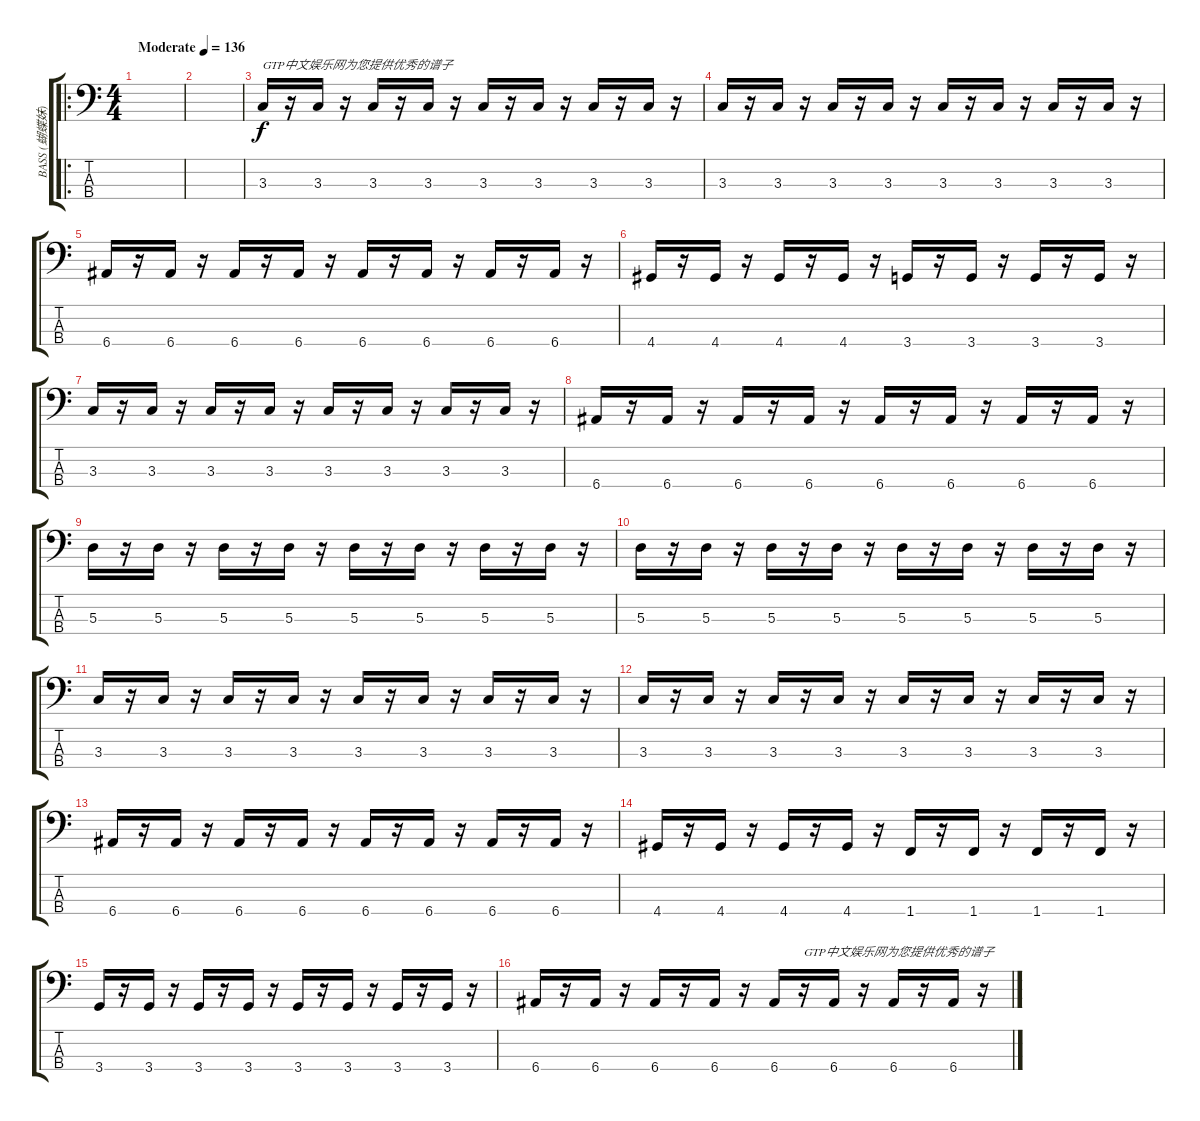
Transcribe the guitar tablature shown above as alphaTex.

\track ("BASS (蝴蝶妹)" "BASS (蝴蝶妹)") {instrument electricbasspick}
\staff {score tabs}
\tuning (G2 D2 A1 E1) {hide}
\ro
\ts (4 4)
\tempo (136 "Moderate")
\clef f4
\ks c
|
|
3.3.16{txt "GTP中文娱乐网为您提供优秀的谱子"} r.16 3.3.16 r.16 3.3.16 r.16 3.3.16 r.16 3.3.16 r.16 3.3.16 r.16 3.3.16 r.16 3.3.16 r.16 |
3.3.16 r.16 3.3.16 r.16 3.3.16 r.16 3.3.16 r.16 3.3.16 r.16 3.3.16 r.16 3.3.16 r.16 3.3.16 r.16 |
6.4.16 r.16 6.4.16 r.16 6.4.16 r.16 6.4.16 r.16 6.4.16 r.16 6.4.16 r.16 6.4.16 r.16 6.4.16 r.16 |
4.4.16 r.16 4.4.16 r.16 4.4.16 r.16 4.4.16 r.16 3.4.16 r.16 3.4.16 r.16 3.4.16 r.16 3.4.16 r.16 |
3.3.16 r.16 3.3.16 r.16 3.3.16 r.16 3.3.16 r.16 3.3.16 r.16 3.3.16 r.16 3.3.16 r.16 3.3.16 r.16 |
6.4.16 r.16 6.4.16 r.16 6.4.16 r.16 6.4.16 r.16 6.4.16 r.16 6.4.16 r.16 6.4.16 r.16 6.4.16 r.16 |
5.3.16 r.16 5.3.16 r.16 5.3.16 r.16 5.3.16 r.16 5.3.16 r.16 5.3.16 r.16 5.3.16 r.16 5.3.16 r.16 |
5.3.16 r.16 5.3.16 r.16 5.3.16 r.16 5.3.16 r.16 5.3.16 r.16 5.3.16 r.16 5.3.16 r.16 5.3.16 r.16 |
3.3.16 r.16 3.3.16 r.16 3.3.16 r.16 3.3.16 r.16 3.3.16 r.16 3.3.16 r.16 3.3.16 r.16 3.3.16 r.16 |
3.3.16 r.16 3.3.16 r.16 3.3.16 r.16 3.3.16 r.16 3.3.16 r.16 3.3.16 r.16 3.3.16 r.16 3.3.16 r.16 |
6.4.16 r.16 6.4.16 r.16 6.4.16 r.16 6.4.16 r.16 6.4.16 r.16 6.4.16 r.16 6.4.16 r.16 6.4.16 r.16 |
4.4.16 r.16 4.4.16 r.16 4.4.16 r.16 4.4.16 r.16 1.4.16 r.16 1.4.16 r.16 1.4.16 r.16 1.4.16 r.16 |
3.4.16 r.16 3.4.16 r.16 3.4.16 r.16 3.4.16 r.16 3.4.16 r.16 3.4.16 r.16 3.4.16 r.16 3.4.16 r.16 |
6.4.16 r.16 6.4.16 r.16 6.4.16 r.16 6.4.16 r.16 6.4.16 r.16{txt "GTP中文娱乐网为您提供优秀的谱子"} 6.4.16 r.16 6.4.16 r.16 6.4.16 r.16
